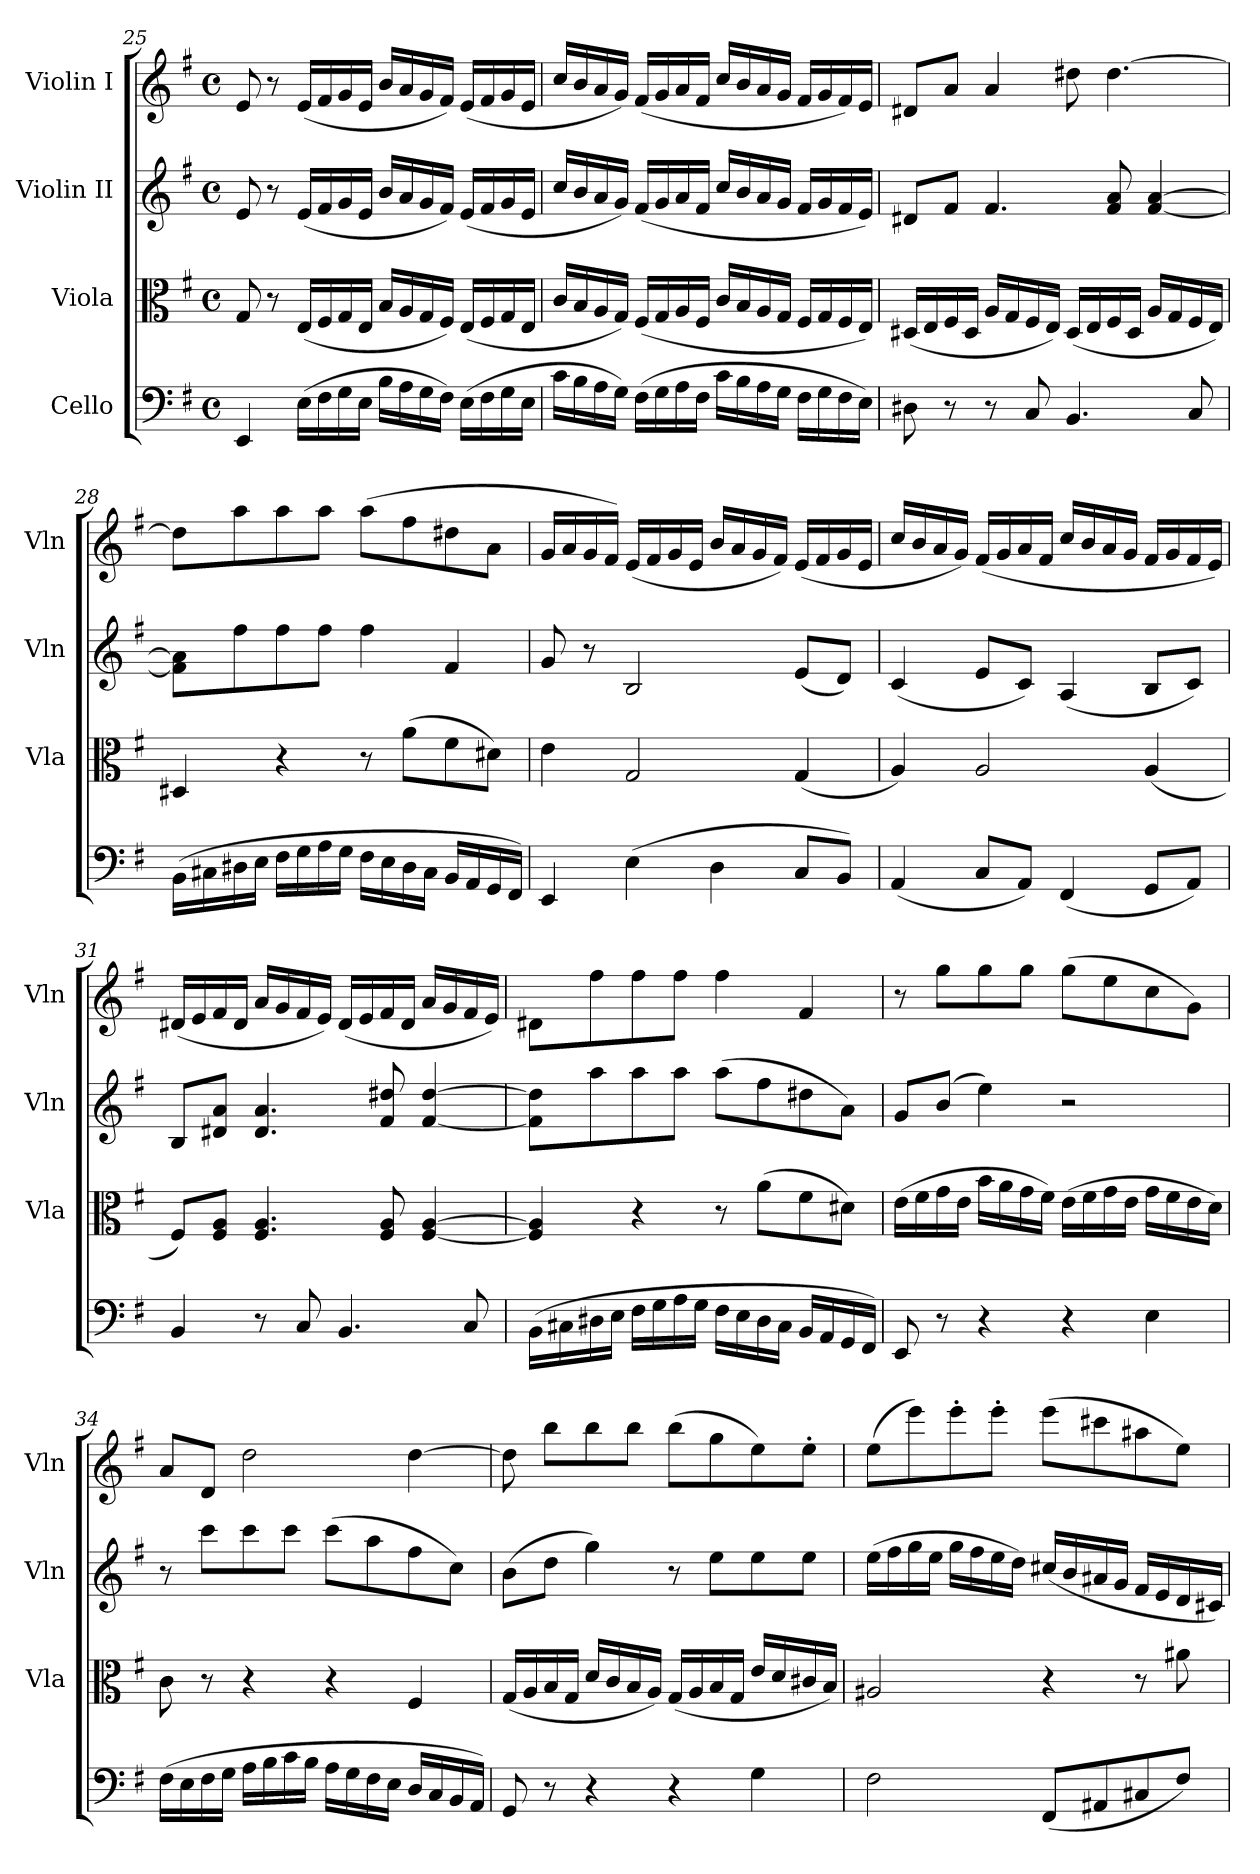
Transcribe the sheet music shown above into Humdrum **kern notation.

**kern	**kern	**kern	**kern
*part4	*part3	*part2	*part1
*staff4	*staff3	*staff2	*staff1
*I"Cello	*I"Viola	*I"Violin II	*I"Violin I
*	*I'Vla	*I'Vln	*I'Vln
*clefF4	*clefC3	*clefG2	*clefG2
*k[f#]	*k[f#]	*k[f#]	*k[f#]
*M4/4	*M4/4	*M4/4	*M4/4
*met(c)	*met(c)	*met(c)	*met(c)
=25	=25	=25	=25
4EE/	8G/	8e/	8e/
.	8r	8r	8r
(>16E\LL	(<16E/LL	(<16e/LL	(<16e/LL
16F#\	16F#/	16f#/	16f#/
16G\	16G/	16g/	16g/
16E\JJ	16E/JJ	16e/JJ	16e/JJ
16B\LL	16B/LL	16b/LL	16b/LL
16A\	16A/	16a/	16a/
16G\	16G/	16g/	16g/
16F#\JJ)	16F#/JJ)	16f#/JJ)	16f#/JJ)
(>16E\LL	(<16E/LL	(<16e/LL	(<16e/LL
16F#\	16F#/	16f#/	16f#/
16G\	16G/	16g/	16g/
16E\JJ	16E/JJ	16e/JJ	16e/JJ
!!LO:LB:g=z
=26	=26	=26	=26
16c\LL	16c/LL	16cc/LL	16cc/LL
16B\	16B/	16b/	16b/
16A\	16A/	16a/	16a/
16G\JJ)	16G/JJ)	16g/JJ)	16g/JJ)
(>16F#\LL	(<16F#/LL	(<16f#/LL	(<16f#/LL
16G\	16G/	16g/	16g/
16A\	16A/	16a/	16a/
16F#\JJ	16F#/JJ	16f#/JJ	16f#/JJ
16c\LL	16c/LL	16cc/LL	16cc/LL
16B\	16B/	16b/	16b/
16A\	16A/	16a/	16a/
16G\JJ	16G/JJ	16g/JJ	16g/JJ
16F#\LL	16F#/LL	16f#/LL	16f#/LL
16G\	16G/	16g/	16g/
16F#\	16F#/	16f#/	16f#/)
16E\JJ)	16E/JJ)	16e/JJ)	16e/JJ
=27	=27	=27	=27
8D#X\	(<16D#X/LL	8d#X/L	8d#X/L
.	16E/	.	.
8r	16F#/	8f#/J	8a/J
.	16D#/JJ	.	.
8r	16A/LL	4.f#/	4a/
.	16G/	.	.
8C/	16F#/	.	.
.	16E/JJ)	.	.
4.BB/	(<16D#/LL	.	8dd#X\
.	16E/	.	.
.	16F#/	8f#/ 8a/	[4.dd#\
.	16D#/JJ	.	.
.	16A/LL	[4f#/ [4a/	.
.	16G/	.	.
8C/	16F#/	.	.
.	16E/JJ)	.	.
=28	=28	=28	=28
(>16BB\LL	4D#X/	8f#\] 8a\]L	8dd#\L]
16C#X\	.	.	.
16D#X\	.	8ff#\	8aa\
16E\JJ	.	.	.
16F#\LL	4r	8ff#\	8aa\
16G\	.	.	.
16A\	.	8ff#\J	8aa\J
16G\JJ	.	.	.
16F#\LL	8r	4ff#\	(>8aa\L
16E\	.	.	.
16D#\	(>8a\L	.	8ff#\
16C#\JJ	.	.	.
16BB/LL	8f#\	4f#/	8dd#X\
16AA/	.	.	.
16GG/	8d#X\J)	.	8a\J
16FF#/JJ)	.	.	.
=29	=29	=29	=29
4EE/	4e\	8g/	16g/LL
.	.	.	16a/
.	.	8r	16g/
.	.	.	16f#/JJ)
(>4E\	2G/	2B/	(<16e/LL
.	.	.	16f#/
.	.	.	16g/
.	.	.	16e/JJ
4D\	.	.	16b/LL
.	.	.	16a/
.	.	.	16g/
.	.	.	16f#/JJ)
8C/L	(<4G/	(<8e/L	(<16e/LL
.	.	.	16f#/
8BB/J)	.	8d/J)	16g/
.	.	.	16e/JJ
=30	=30	=30	=30
(<4AA/	4A/)	(<4c/	16cc/LL
.	.	.	16b/
.	.	.	16a/
.	.	.	16g/JJ)
8C/L	2A/	8e/L	(<16f#/LL
.	.	.	16g/
8AA/J)	.	8c/J)	16a/
.	.	.	16f#/JJ
(<4FF#/	.	(<4A/	16cc/LL
.	.	.	16b/
.	.	.	16a/
.	.	.	16g/JJ
8GG/L	(<4A/	8B/L	16f#/LL
.	.	.	16g/
8AA/J)	.	8c/J)	16f#/
.	.	.	16e/JJ)
!!LO:LB:g=z
=31	=31	=31	=31
4BB/	8F#/L)	8B/L	(<16d#X/LL
.	.	.	16e/
.	8F#/ 8A/J	8d#X/ 8a/J	16f#/
.	.	.	16d#/JJ
8r	4.F#/ 4.A/	4.d#/ 4.a/	16a/LL
.	.	.	16g/
8C/	.	.	16f#/
.	.	.	16e/JJ)
4.BB/	.	.	(<16d#/LL
.	.	.	16e/
.	8F#/ 8A/	8f#/ 8dd#X/	16f#/
.	.	.	16d#/JJ
.	[4F#/ [4A/	[4f#/ [4dd#/	16a/LL
.	.	.	16g/
8C/	.	.	16f#/
.	.	.	16e/JJ)
=32	=32	=32	=32
(>16BB\LL	4F#/] 4A/]	8f#\] 8dd#\]L	8d#X\L
16C#X\	.	.	.
16D#X\	.	8aa\	8ff#\
16E\JJ	.	.	.
16F#\LL	4r	8aa\	8ff#\
16G\	.	.	.
16A\	.	8aa\J	8ff#\J
16G\JJ	.	.	.
16F#\LL	8r	(>8aa\L	4ff#\
16E\	.	.	.
16D#\	(>8a\L	8ff#\	.
16C#\JJ	.	.	.
16BB/LL	8f#\	8dd#X\	4f#/
16AA/	.	.	.
16GG/	8d#X\J)	8a\J)	.
16FF#/JJ)	.	.	.
=33	=33	=33	=33
8EE/	(>16e\LL	8g/L	8r
.	16f#\	.	.
8r	16g\	(>8b/J	8gg\L
.	16e\JJ	.	.
4r	16b\LL	4ee\)	8gg\
.	16a\	.	.
.	16g\	.	8gg\J
.	16f#\JJ)	.	.
4r	(>16e\LL	2r	(>8gg\L
.	16f#\	.	.
.	16g\	.	8ee\
.	16e\JJ	.	.
4E\	16g\LL	.	8cc\
.	16f#\	.	.
.	16e\	.	8g\J)
.	16d\JJ)	.	.
=34	=34	=34	=34
(>16F#\LL	8c\	8r	8a/L
16E\	.	.	.
16F#\	8r	8ccc\L	8d/J
16G\JJ	.	.	.
16A\LL	4r	8ccc\	2dd\
16B\	.	.	.
16c\	.	8ccc\J	.
16B\JJ	.	.	.
16A\LL	4r	(>8ccc\L	.
16G\	.	.	.
16F#\	.	8aa\	.
16E\JJ	.	.	.
16D/LL	4F#/	8ff#\	[4dd\
16C/	.	.	.
16BB/	.	8cc\J)	.
16AA/JJ)	.	.	.
=35	=35	=35	=35
8GG/	(<16G/LL	(>8b\L	8dd\]
.	16A/	.	.
8r	16B/	8dd\J	8bb\L
.	16G/JJ	.	.
4r	16d/LL	4gg\)	8bb\
.	16c/	.	.
.	16B/	.	8bb\J
.	16A/JJ)	.	.
4r	(<16G/LL	8r	(>8bb\L
.	16A/	.	.
.	16B/	8ee\L	8gg\
.	16G/JJ	.	.
4G\	16e/LL	8ee\	8ee\)
.	16d/	.	.
.	16c#X/	8ee\J	8ee'\J
.	16B/JJ)	.	.
!!LO:PB:g=z
=36	=36	=36	=36
2F#\	2A#X/	(>16ee\LL	(>8ee\L
.	.	16ff#\	.
.	.	16gg\	8eee\)
.	.	16ee\JJ	.
.	.	16gg\LL	8eee'\
.	.	16ff#\	.
.	.	16ee\	8eee'\J
.	.	16dd\JJ)	.
(<8FF#/L	4r	(<16cc#X/LL	(>8eee\L
.	.	16b/	.
8AA#X/	.	16a#X/	8ccc#X\
.	.	16g/JJ	.
8C#X/	8r	16f#/LL	8aa#X\
.	.	16e/	.
8F#/J)	8a#X\	16d/	8ee\J)
.	.	16c#X/JJ)	.
=	=	=	=
*-	*-	*-	*-
